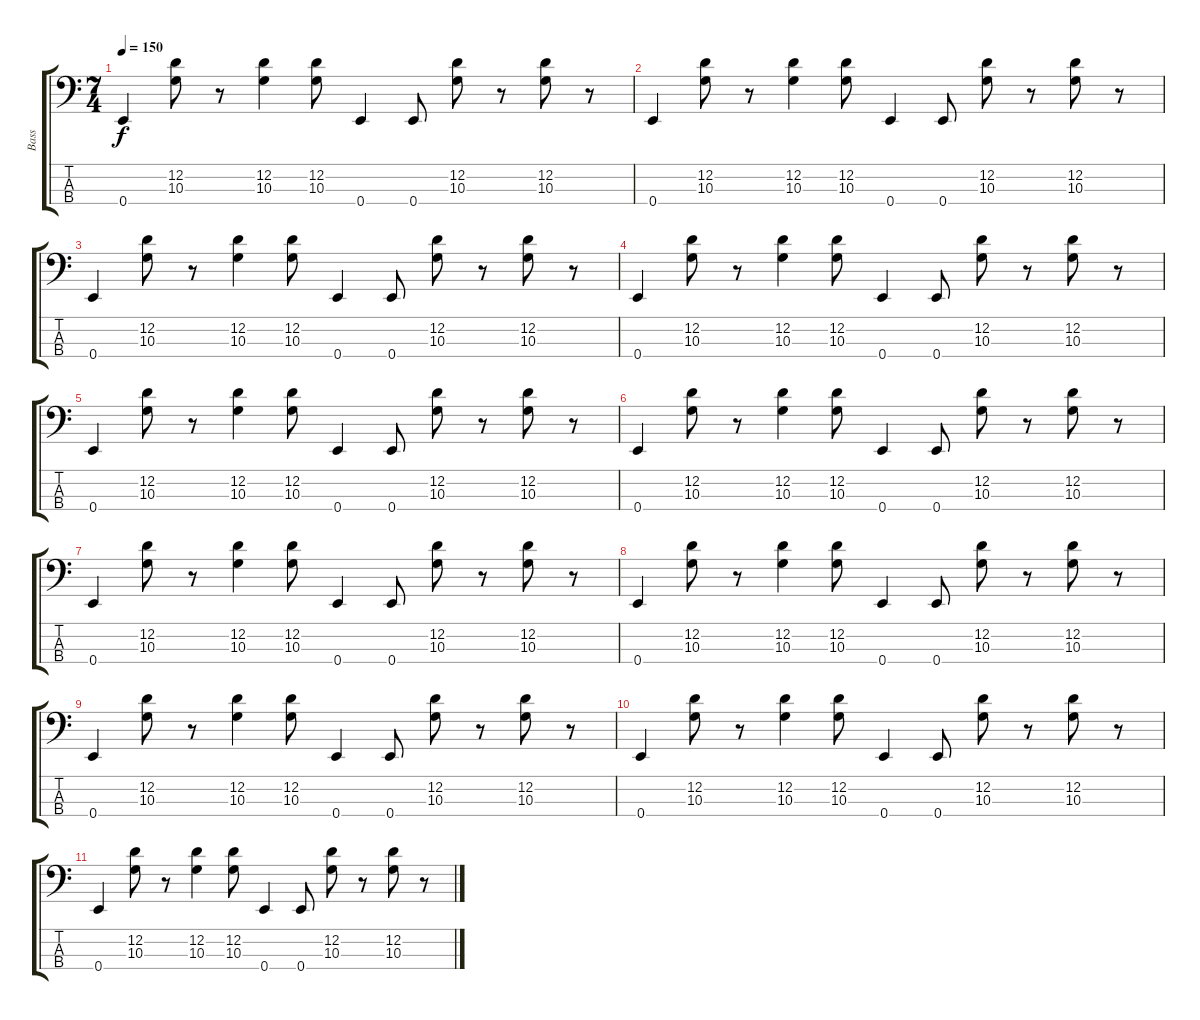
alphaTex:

\track ("Bass" "Bass") {instrument electricbassfinger}
\staff {score tabs}
\tuning (G2 D2 A1 E1) {hide}
\ts (7 4)
\tempo 150
\clef f4
\ks c
0.4.4{dy f} (12.2 10.3).8 r.8 (12.2 10.3).4 (12.2 10.3).8 0.4.4 0.4.8 (12.2 10.3).8 r.8 (12.2 10.3).8 r.8 |
0.4.4 (12.2 10.3).8 r.8 (12.2 10.3).4 (12.2 10.3).8 0.4.4 0.4.8 (12.2 10.3).8 r.8 (12.2 10.3).8 r.8 |
0.4.4 (12.2 10.3).8 r.8 (12.2 10.3).4 (12.2 10.3).8 0.4.4 0.4.8 (12.2 10.3).8 r.8 (12.2 10.3).8 r.8 |
0.4.4 (12.2 10.3).8 r.8 (12.2 10.3).4 (12.2 10.3).8 0.4.4 0.4.8 (12.2 10.3).8 r.8 (12.2 10.3).8 r.8 |
0.4.4 (12.2 10.3).8 r.8 (12.2 10.3).4 (12.2 10.3).8 0.4.4 0.4.8 (12.2 10.3).8 r.8 (12.2 10.3).8 r.8 |
0.4.4 (12.2 10.3).8 r.8 (12.2 10.3).4 (12.2 10.3).8 0.4.4 0.4.8 (12.2 10.3).8 r.8 (12.2 10.3).8 r.8 |
0.4.4 (12.2 10.3).8 r.8 (12.2 10.3).4 (12.2 10.3).8 0.4.4 0.4.8 (12.2 10.3).8 r.8 (12.2 10.3).8 r.8 |
0.4.4 (12.2 10.3).8 r.8 (12.2 10.3).4 (12.2 10.3).8 0.4.4 0.4.8 (12.2 10.3).8 r.8 (12.2 10.3).8 r.8 |
0.4.4 (12.2 10.3).8 r.8 (12.2 10.3).4 (12.2 10.3).8 0.4.4 0.4.8 (12.2 10.3).8 r.8 (12.2 10.3).8 r.8 |
0.4.4 (12.2 10.3).8 r.8 (12.2 10.3).4 (12.2 10.3).8 0.4.4 0.4.8 (12.2 10.3).8 r.8 (12.2 10.3).8 r.8 |
0.4.4 (12.2 10.3).8 r.8 (12.2 10.3).4 (12.2 10.3).8 0.4.4 0.4.8 (12.2 10.3).8 r.8 (12.2 10.3).8 r.8
